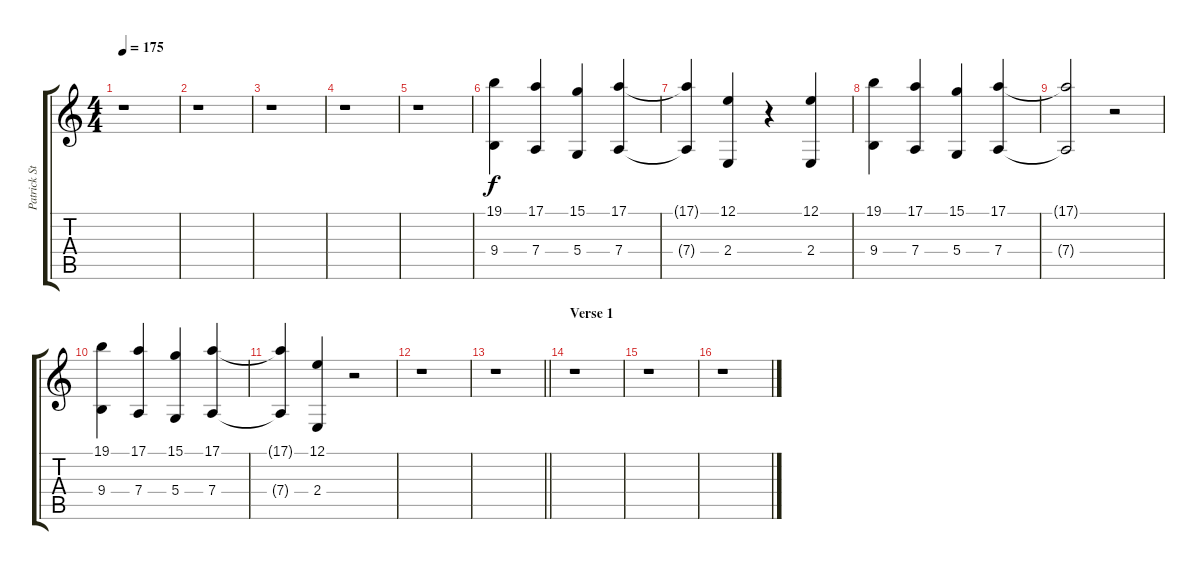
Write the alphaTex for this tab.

\track ("Patrick Stumph (Backing Vocals and Harmo" "Patrick St") {instrument oboe}
\staff {score tabs}
\tuning (E4 B3 G3 D3 A2 E2) {hide}
\ts (4 4)
\tempo 175
\clef g2
\ks c
r.1{dy f} |
r.1 |
r.1 |
r.1 |
r.1 |
(19.1 9.4).4 (17.1 7.4).4 (15.1 5.4).4 (17.1 7.4).4 |
(17.1{t} 7.4{t}).4 (12.1 2.4).4 r.4 (12.1 2.4).4 |
(19.1 9.4).4 (17.1 7.4).4 (15.1 5.4).4 (17.1 7.4).4 |
(17.1{t} 7.4{t}).2 r.2 |
(19.1 9.4).4 (17.1 7.4).4 (15.1 5.4).4 (17.1 7.4).4 |
(17.1{t} 7.4{t}).4 (12.1 2.4).4 r.2 |
r.1 |
\barLineRight lightlight
r.1 |
\section ("" "Verse 1")
r.1 |
r.1 |
r.1
